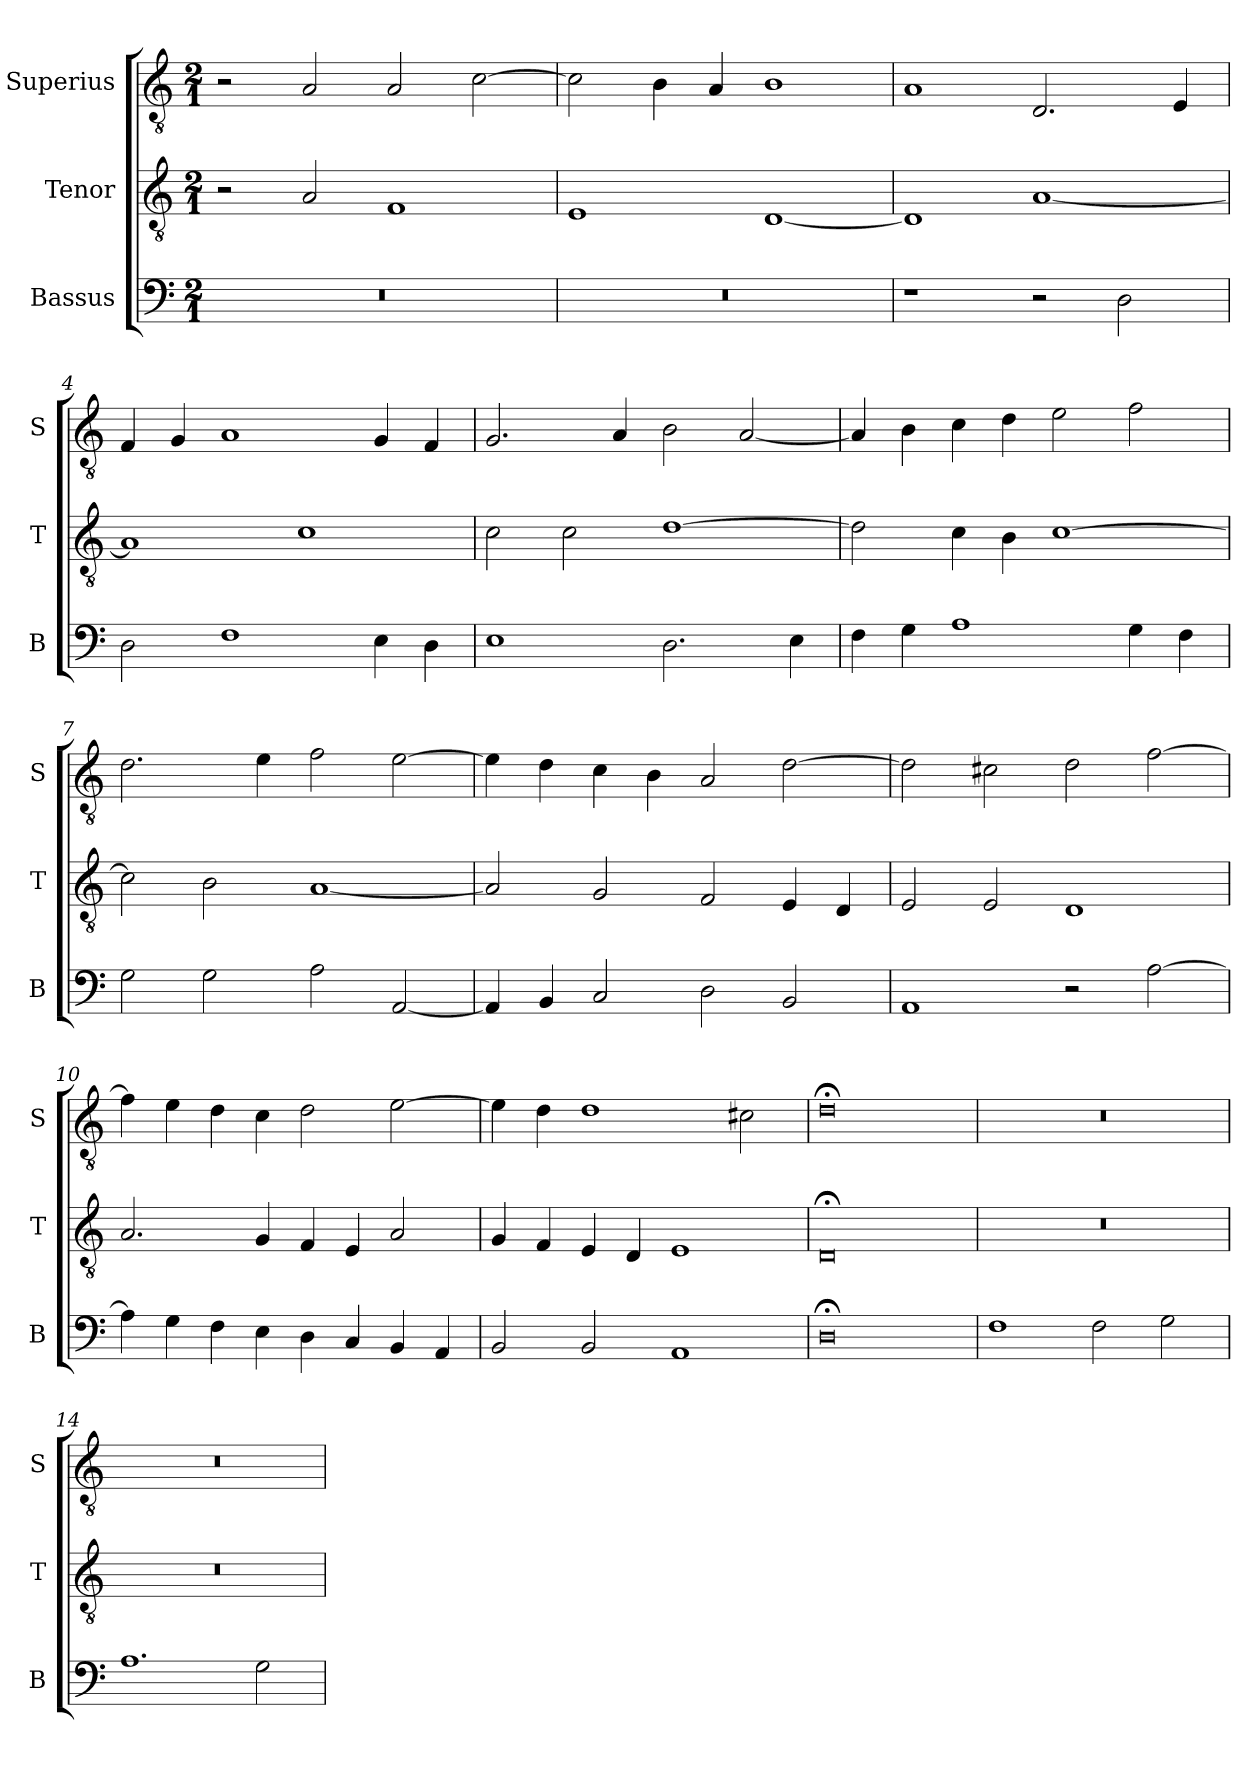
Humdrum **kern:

**kern	**kern	**kern
*part3	*part2	*part1
*staff3	*staff2	*staff1
*I"Bassus	*I"Tenor	*I"Superius
*I'B	*I'T	*I'S
*clefF4	*clefGv2	*clefGv2
*k[]	*k[]	*k[]
*C:	*C:	*C:
*M2/1	*M2/1	*M2/1
=1	=1	=1
0r	2r	2r
.	2A	2A
.	1F	2A
.	.	[2c
=2	=2	=2
0r	1E	2c]
.	.	4B
.	.	4A
.	[1D	1B
=3	=3	=3
1r	1D]	1A
2r	[1A	2.D
2D	.	.
.	.	4E
=4	=4	=4
2D	1A]	4F
.	.	4G
1F	.	1A
.	1c	.
4E	.	4G
4D	.	4F
=5	=5	=5
1E	2c	2.G
.	2c	.
.	.	4A
2.D	[1d	2B
.	.	[2A
4E	.	.
=6	=6	=6
4F	2d]	4A]
4G	.	4B
1A	4c	4c
.	4B	4d
.	[1c	2e
4G	.	2f
4F	.	.
=7	=7	=7
2G	2c]	2.d
2G	2B	.
.	.	4e
2A	[1A	2f
[2AA	.	[2e
=8	=8	=8
4AA]	2A]	4e]
4BB	.	4d
2C	2G	4c
.	.	4B
2D	2F	2A
2BB	4E	[2d
.	4D	.
=9	=9	=9
1AA	2E	2d]
.	2E	2c#X
2r	1D	2d
[2A	.	[2f
=10	=10	=10
4A]	2.A	4f]
4G	.	4e
4F	.	4d
4E	4G	4c
4D	4F	2d
4C	4E	.
4BB	2A	[2e
4AA	.	.
=11	=11	=11
2BB	4G	4e]
.	4F	4d
2BB	4E	1d
.	4D	.
1AA	1E	.
.	.	2c#X
=12	=12	=12
0D;<	0D;<	0d;<
=13	=13	=13
1F	0r	0r
2F	.	.
2G	.	.
=14	=14	=14
1.A	0r	0r
2G	.	.
=	=	=
*-	*-	*-
